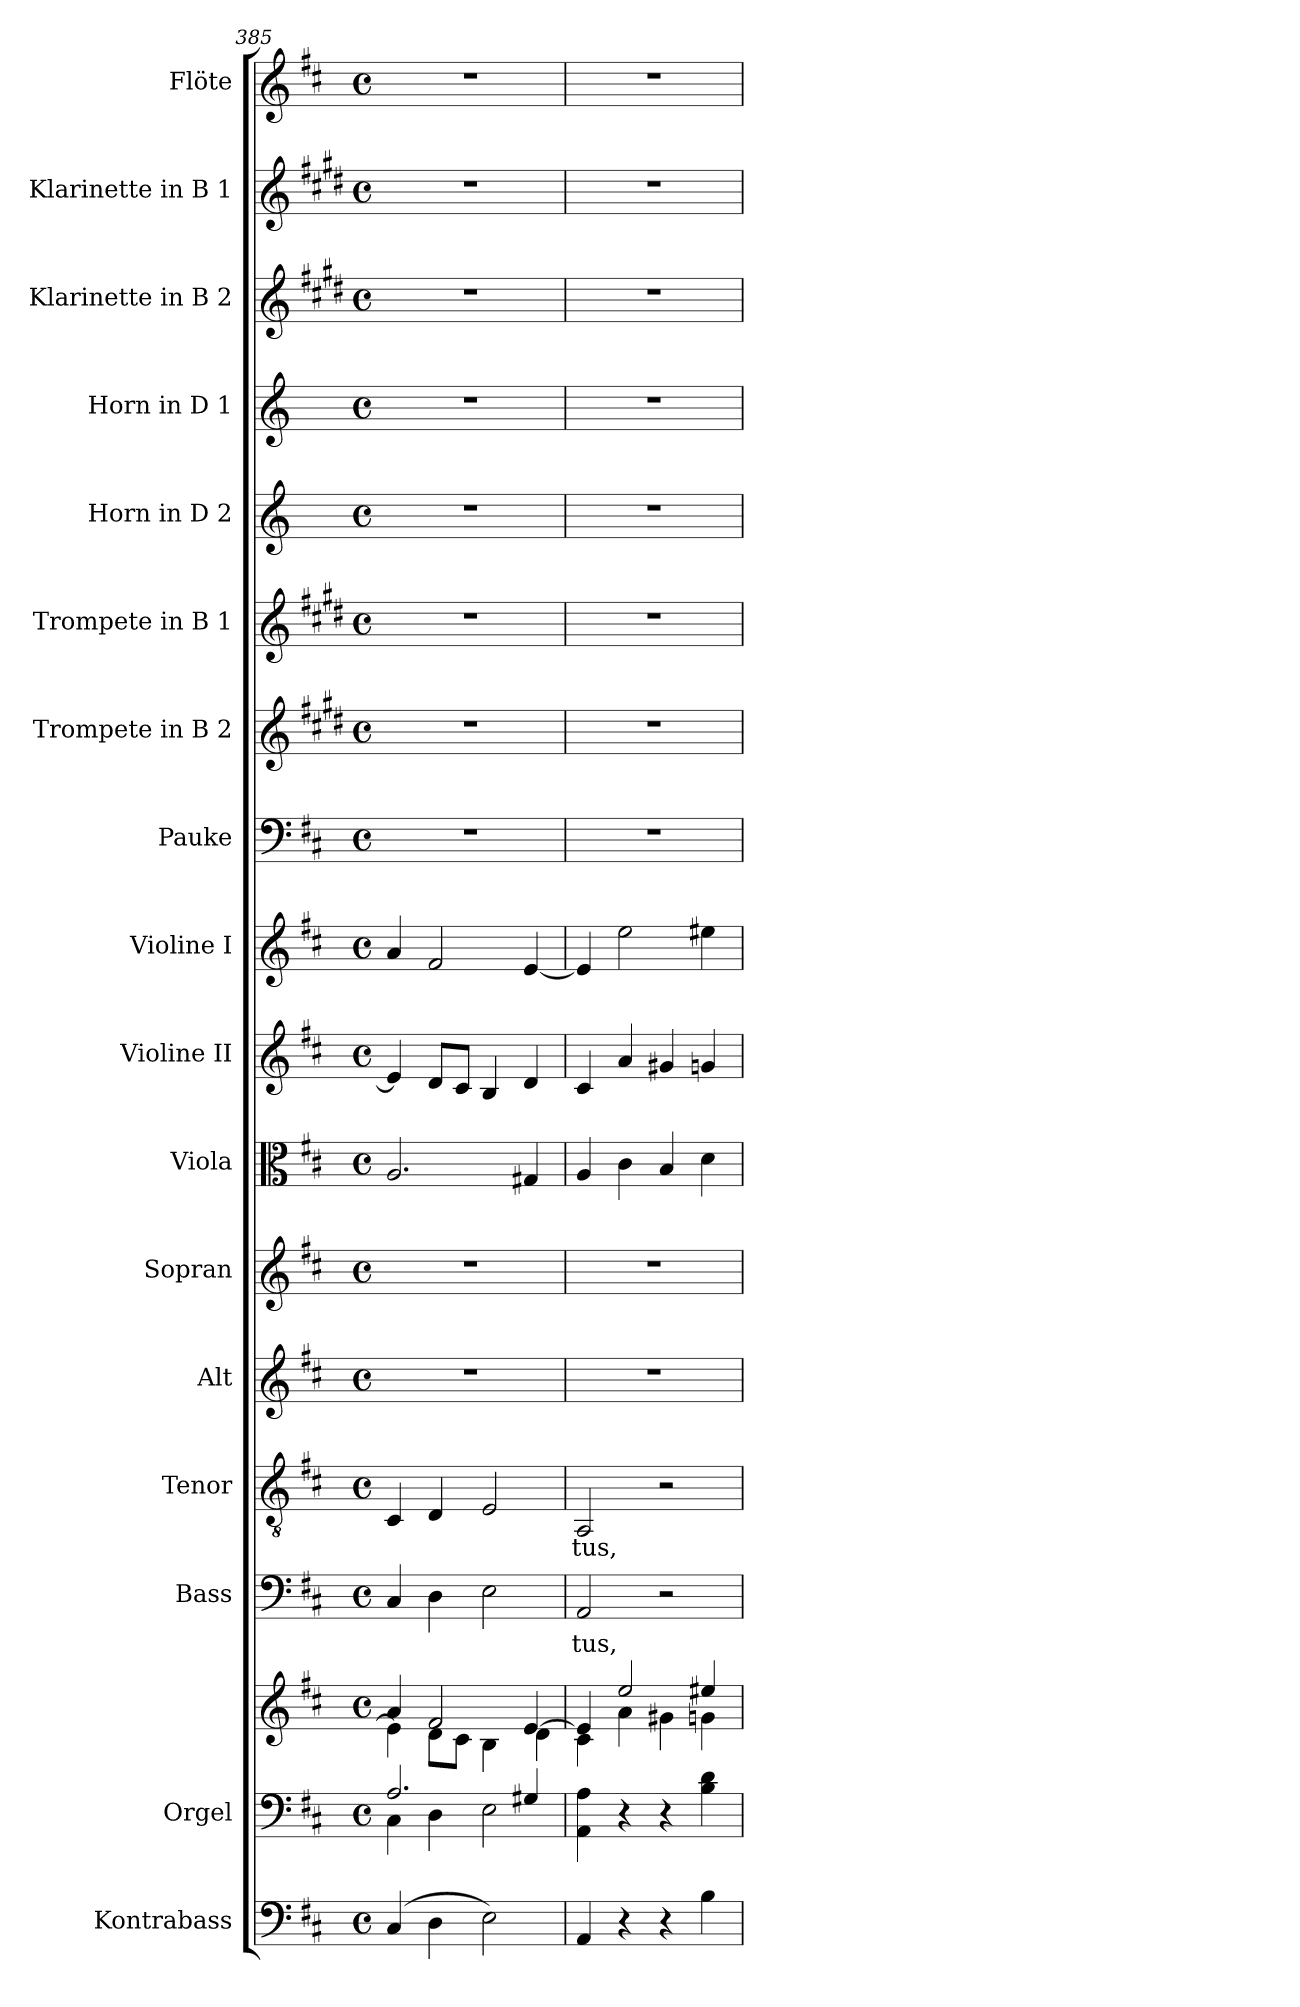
**kern	**kern	**kern	**kern	**text	**kern	**text	**kern	**kern	**kern	**kern	**kern	**kern	**kern	**kern	**kern	**kern	**kern	**kern	**kern
*part17	*part16	*part16	*part15	*part15	*part14	*part14	*part13	*part12	*part11	*part10	*part9	*part8	*part7	*part6	*part5	*part4	*part3	*part2	*part1
*staff18	*staff17	*staff16	*staff15	*staff15	*staff14	*staff14	*staff13	*staff12	*staff11	*staff10	*staff9	*staff8	*staff7	*staff6	*staff5	*staff4	*staff3	*staff2	*staff1
*I"Kontrabass	*I"Orgel	*	*I"Bass	*	*I"Tenor	*	*I"Alt	*I"Sopran	*I"Viola	*I"Violine II	*I"Violine I	*I"Pauke	*I"Trompete in B 2	*I"Trompete in B 1	*I"Horn in D 2	*I"Horn in D 1	*I"Klarinette in B 2	*I"Klarinette in B 1	*I"Flöte
*I'Kb.	*I'Org.	*	*I'B	*	*I'T	*	*I'A	*I'S	*I'Vla.	*I'Vl. II	*I'Vl. I	*I'Pk.	*I'Trp. 2	*I'Trp. 1	*I'Hrn. 2	*I'Hrn. 1	*I'Kl. 2	*I'Kl. 1	*I'Fl.
*clefF4	*clefF4	*clefG2	*clefF4	*	*clefGv2	*	*clefG2	*clefG2	*clefC3	*clefG2	*clefG2	*clefF4	*clefG2	*clefG2	*clefG2	*clefG2	*clefG2	*clefG2	*clefG2
*ITrd7c12	*	*	*	*	*	*	*	*	*	*	*	*	*ITrd1c2	*ITrd1c2	*ITrd-1c-2	*ITrd-1c-2	*ITrd1c2	*ITrd1c2	*
*k[f#c#]	*k[f#c#]	*k[f#c#]	*k[f#c#]	*	*k[f#c#]	*	*k[f#c#]	*k[f#c#]	*k[f#c#]	*k[f#c#]	*k[f#c#]	*k[f#c#]	*k[f#c#]	*k[f#c#]	*k[f#c#]	*k[f#c#]	*k[f#c#]	*k[f#c#]	*k[f#c#]
*D:	*D:	*D:	*D:	*	*D:	*	*D:	*D:	*D:	*D:	*D:	*D:	*D:	*D:	*D:	*D:	*D:	*D:	*D:
*M4/4	*M4/4	*M4/4	*M4/4	*	*M4/4	*	*M4/4	*M4/4	*M4/4	*M4/4	*M4/4	*M4/4	*M4/4	*M4/4	*M4/4	*M4/4	*M4/4	*M4/4	*M4/4
*met(c)	*met(c)	*met(c)	*met(c)	*	*met(c)	*	*met(c)	*met(c)	*met(c)	*met(c)	*met(c)	*met(c)	*met(c)	*met(c)	*met(c)	*met(c)	*met(c)	*met(c)	*met(c)
=385	=385	=385	=385	=385	=385	=385	=385	=385	=385	=385	=385	=385	=385	=385	=385	=385	=385	=385	=385
*	*^	*^	*	*	*	*	*	*	*	*	*	*	*	*	*	*	*	*	*
(4CC#/	2.A/	4C#\	4a/	4e\]	4C#/	.	4C#/	.	1r	1r	2.A/	4e/]	4a/	1r	1r	1r	1r	1r	1r	1r	1r
4DD\	.	4D\	2f#/	8d\L	4D\	.	4D/	.	.	.	.	8d/L	2f#/	.	.	.	.	.	.	.	.
.	.	.	.	8c#\J	.	.	.	.	.	.	.	8c#/J	.	.	.	.	.	.	.	.	.
2EE\)	.	2E\	.	4B\	2E\	.	2E/	.	.	.	.	4B/	.	.	.	.	.	.	.	.	.
.	4G#X/	.	[>4e/	4d\	.	.	.	.	.	.	4G#X/	4d/	[4e/	.	.	.	.	.	.	.	.
*	*v	*v	*	*	*	*	*	*	*	*	*	*	*	*	*	*	*	*	*	*	*
=386	=386	=386	=386	=386	=386	=386	=386	=386	=386	=386	=386	=386	=386	=386	=386	=386	=386	=386	=386	=386
!	!	!	!	!	!LO:LY:b	!	!LO:LY:b	!	!	!	!	!	!	!	!	!	!	!	!	!
4AAA/	4AA\ 4A\	4e/]	4c#\	2AA/	-tus,	2AA/	-tus,	1r	1r	4A/	4c#/	4e/]	1r	1r	1r	1r	1r	1r	1r	1r
4r	4r	2ee/	4a\	.	.	.	.	.	.	4c#\	4a/	2ee\	.	.	.	.	.	.	.	.
4r	4r	.	4g#X\	2r	.	2r	.	.	.	4B/	4g#X/	.	.	.	.	.	.	.	.	.
4BB\	4B\ 4d\	4ee#X/	4gn\	.	.	.	.	.	.	4d\	4gn/	4ee#X\	.	.	.	.	.	.	.	.
*	*	*v	*v	*	*	*	*	*	*	*	*	*	*	*	*	*	*	*	*	*
=	=	=	=	=	=	=	=	=	=	=	=	=	=	=	=	=	=	=	=
*-	*-	*-	*-	*-	*-	*-	*-	*-	*-	*-	*-	*-	*-	*-	*-	*-	*-	*-	*-
